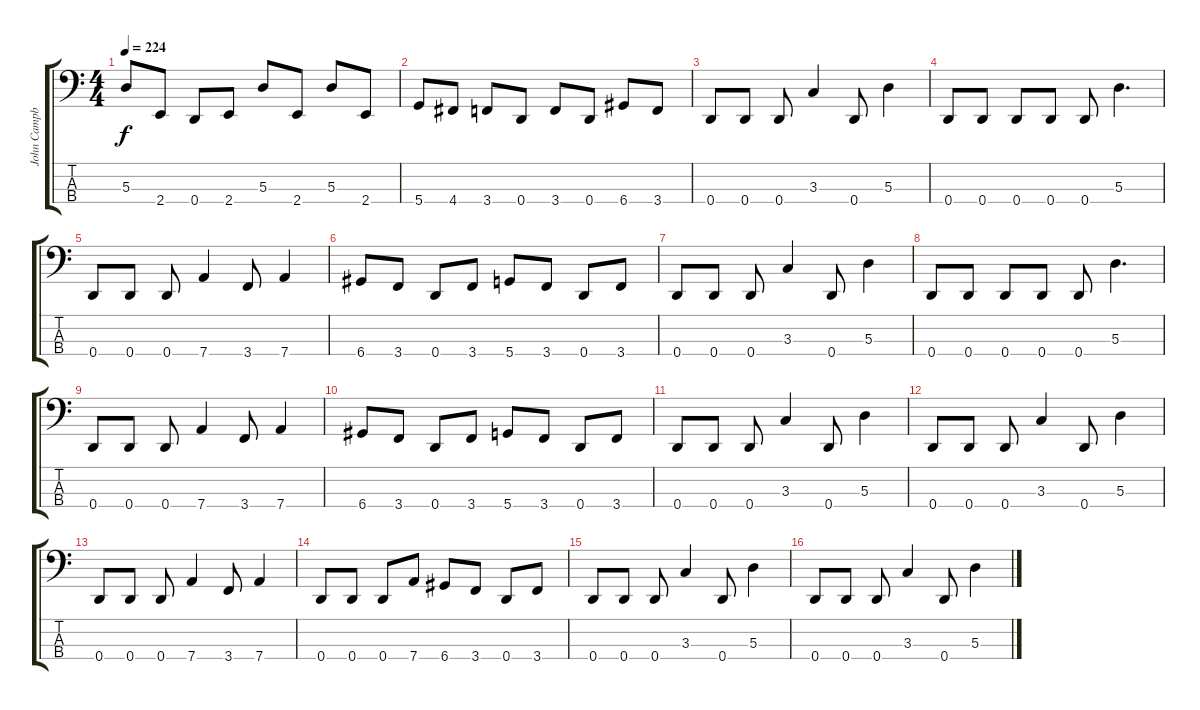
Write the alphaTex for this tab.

\track ("John Campbell - Bass Guitar" "John Campb") {instrument electricbasspick}
\staff {score tabs}
\tuning (G2 D2 A1 D1) {hide}
\ts (4 4)
\tempo 224
\clef f4
\ks c
5.3.8{dy f} 2.4.8 0.4.8 2.4.8 5.3.8 2.4.8 5.3.8 2.4.8 |
5.4.8 4.4.8 3.4.8 0.4.8 3.4.8 0.4.8 6.4.8 3.4.8 |
0.4.8 0.4.8 0.4.8 3.3.4 0.4.8 5.3.4 |
0.4.8 0.4.8 0.4.8 0.4.8 0.4.8 5.3.4{d} |
0.4.8 0.4.8 0.4.8 7.4.4 3.4.8 7.4.4 |
6.4.8 3.4.8 0.4.8 3.4.8 5.4.8 3.4.8 0.4.8 3.4.8 |
0.4.8 0.4.8 0.4.8 3.3.4 0.4.8 5.3.4 |
0.4.8 0.4.8 0.4.8 0.4.8 0.4.8 5.3.4{d} |
0.4.8 0.4.8 0.4.8 7.4.4 3.4.8 7.4.4 |
6.4.8 3.4.8 0.4.8 3.4.8 5.4.8 3.4.8 0.4.8 3.4.8 |
0.4.8 0.4.8 0.4.8 3.3.4 0.4.8 5.3.4 |
0.4.8 0.4.8 0.4.8 3.3.4 0.4.8 5.3.4 |
0.4.8 0.4.8 0.4.8 7.4.4 3.4.8 7.4.4 |
0.4.8 0.4.8 0.4.8 7.4.8 6.4.8 3.4.8 0.4.8 3.4.8 |
0.4.8 0.4.8 0.4.8 3.3.4 0.4.8 5.3.4 |
0.4.8 0.4.8 0.4.8 3.3.4 0.4.8 5.3.4
